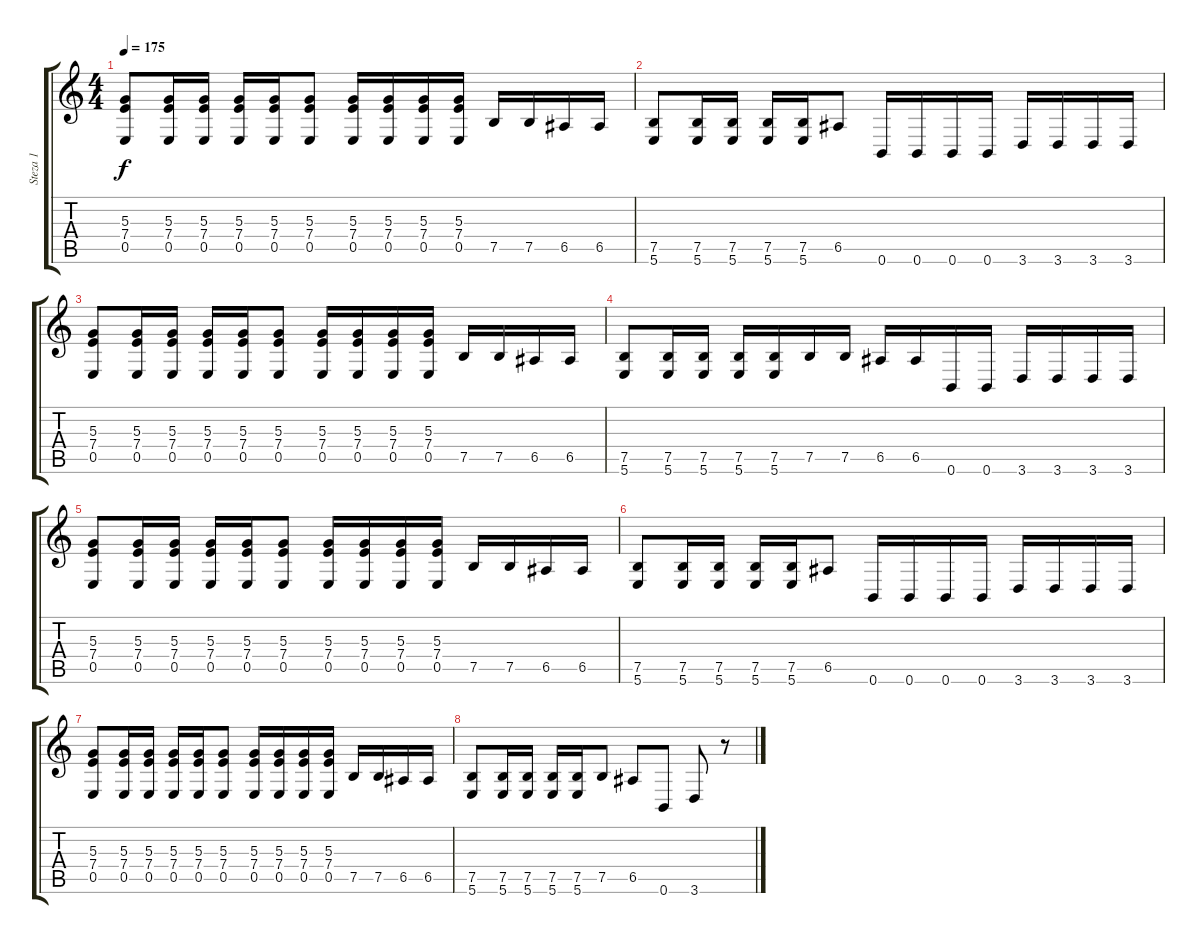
\track ("Steza 1" "Steza 1") {instrument distortionguitar}
\staff {score tabs}
\tuning (B3 Gb3 D3 A2 E2 B1) {hide}
\ts (4 4)
\section ("" "")
\tempo 175
\clef g2
\ks c
(5.3 7.4 0.5).8{dy f} (5.3 7.4 0.5).16 (5.3 7.4 0.5).16 (5.3 7.4 0.5).16 (5.3 7.4 0.5).16 (5.3 7.4 0.5).8 (5.3 7.4 0.5).16 (5.3 7.4 0.5).16 (5.3 7.4 0.5).16 (5.3 7.4 0.5).16 7.5.16 7.5.16 6.5.16 6.5.16 |
(7.5 5.6).8 (7.5 5.6).16 (7.5 5.6).16 (7.5 5.6).16 (7.5 5.6).16 6.5.8 0.6.16 0.6.16 0.6.16 0.6.16 3.6.16 3.6.16 3.6.16 3.6.16 |
(5.3 7.4 0.5).8 (5.3 7.4 0.5).16 (5.3 7.4 0.5).16 (5.3 7.4 0.5).16 (5.3 7.4 0.5).16 (5.3 7.4 0.5).8 (5.3 7.4 0.5).16 (5.3 7.4 0.5).16 (5.3 7.4 0.5).16 (5.3 7.4 0.5).16 7.5.16 7.5.16 6.5.16 6.5.16 |
(7.5 5.6).8 (7.5 5.6).16 (7.5 5.6).16 (7.5 5.6).16 (7.5 5.6).16 7.5.16 7.5.16 6.5.16 6.5.16 0.6.16 0.6.16 3.6.16 3.6.16 3.6.16 3.6.16 |
(5.3 7.4 0.5).8 (5.3 7.4 0.5).16 (5.3 7.4 0.5).16 (5.3 7.4 0.5).16 (5.3 7.4 0.5).16 (5.3 7.4 0.5).8 (5.3 7.4 0.5).16 (5.3 7.4 0.5).16 (5.3 7.4 0.5).16 (5.3 7.4 0.5).16 7.5.16 7.5.16 6.5.16 6.5.16 |
(7.5 5.6).8 (7.5 5.6).16 (7.5 5.6).16 (7.5 5.6).16 (7.5 5.6).16 6.5.8 0.6.16 0.6.16 0.6.16 0.6.16 3.6.16 3.6.16 3.6.16 3.6.16 |
(5.3 7.4 0.5).8 (5.3 7.4 0.5).16 (5.3 7.4 0.5).16 (5.3 7.4 0.5).16 (5.3 7.4 0.5).16 (5.3 7.4 0.5).8 (5.3 7.4 0.5).16 (5.3 7.4 0.5).16 (5.3 7.4 0.5).16 (5.3 7.4 0.5).16 7.5.16 7.5.16 6.5.16 6.5.16 |
(7.5 5.6).8 (7.5 5.6).16 (7.5 5.6).16 (7.5 5.6).16 (7.5 5.6).16 7.5.8 6.5.8 0.6.8 3.6.8 r.8
